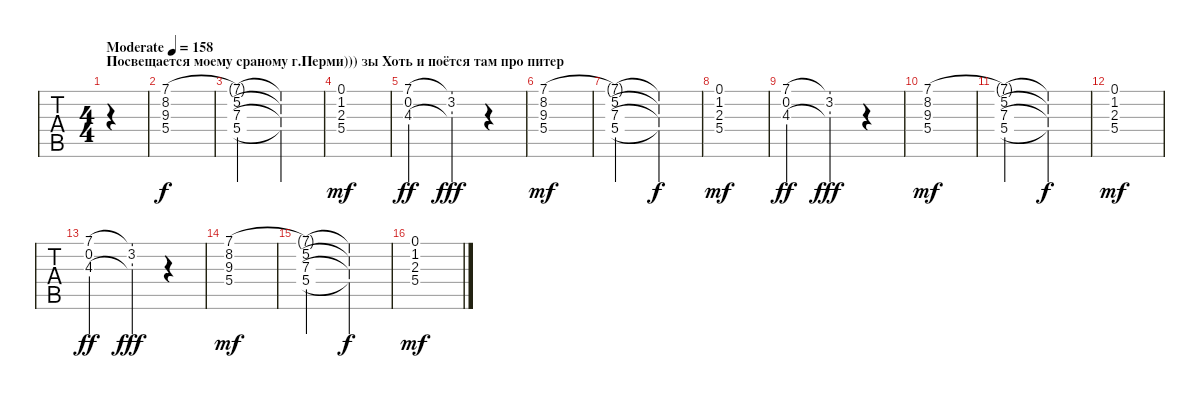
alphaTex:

\track ("   " "   ") {instrument pad2warm}
\staff {tabs}
\tuning (D4 A3 F3 C3 G2 D2) {hide}
\ts (4 4)
\section ("" "Посвещается моему сраному г.Перми))) зы Хоть и поётся там про питер")
\tempo (158 "Moderate")
\clef g2
\ks c
|
(7.1 8.2 9.3 5.4).1 |
(7.1{t} 5.2 7.3 5.4).2 (7.1{t} 5.2{t} 7.3{t} 5.4{t}).2{dy f} |
(0.1 1.2 2.3 5.4).1{dy mf} |
(7.1 0.2 4.3).2{dy ff} (7.1{t} 3.2 4.3{t}).4{dy fff} r.4 |
(7.1 8.2 9.3 5.4).1{dy mf} |
(7.1{t} 5.2 7.3 5.4).2 (7.1{t} 5.2{t} 7.3{t} 5.4{t}).2{dy f} |
(0.1 1.2 2.3 5.4).1{dy mf} |
(7.1 0.2 4.3).2{dy ff} (7.1{t} 3.2 4.3{t}).4{dy fff} r.4 |
(7.1 8.2 9.3 5.4).1{dy mf} |
(7.1{t} 5.2 7.3 5.4).2 (7.1{t} 5.2{t} 7.3{t} 5.4{t}).2{dy f} |
(0.1 1.2 2.3 5.4).1{dy mf} |
(7.1 0.2 4.3).2{dy ff} (7.1{t} 3.2 4.3{t}).4{dy fff} r.4 |
(7.1 8.2 9.3 5.4).1{dy mf} |
(7.1{t} 5.2 7.3 5.4).2 (7.1{t} 5.2{t} 7.3{t} 5.4{t}).2{dy f} |
(0.1 1.2 2.3 5.4).1{dy mf}
